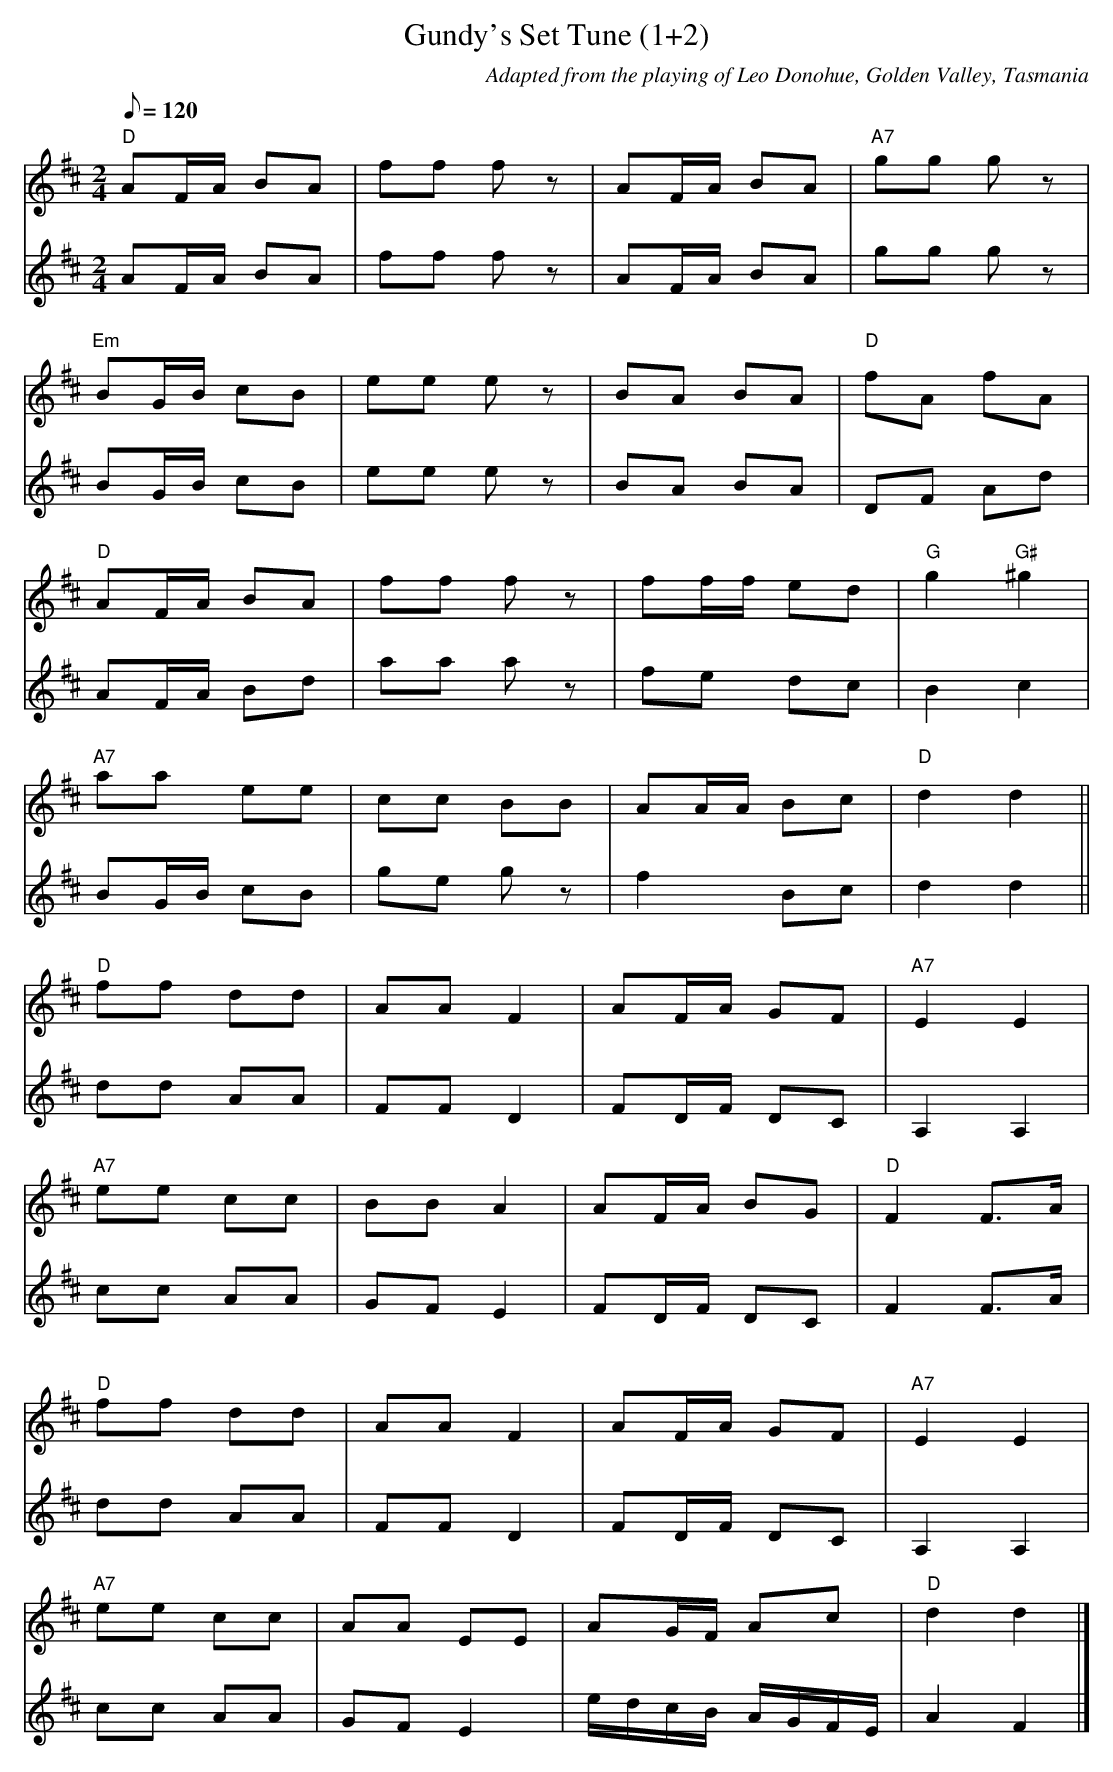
X:1
T:Gundy's Set Tune (1+2)
M:2/4
L:1/8
Q:120
C:Adapted from the playing of Leo Donohue, Golden Valley, Tasmania
K:D
V:1
"D" AF/2A/2 BA|ff fz|AF/2A/2 BA|"A7" gg gz|
"Em"BG/2B/2 cB|ee ez|BA BA|"D" fA fA|
"D"AF/2A/2 BA|ff fz|ff/2f/2 ed|"G" g2 "G#"^g2|
"A7" aa ee|cc BB|AA/2A/2 Bc|"D"d2 d2||
"D"ff dd|AAF2|AF/2A/2 GF|"A7" E2 E2|
"A7"ee cc|BBA2|AF/2A/2 BG|"D"F2F>A|
"D"ff dd|AAF2|AF/2A/2 GF|"A7" E2 E2|
"A7"ee cc|AA EE|AG/2F/2 Ac|"D" d2d2|]
V:2
AF/2A/2 BA|ff fz|AF/2A/2 BA| gg gz|
BG/2B/2 cB|ee ez|BA BA|DF Ad|
AF/2A/2 Bd|aa az|fe dc| B2 c2|
BG/2B/2 cB|ge gz|f2 Bc|d2 d2||
dd AA|FF D2|FD/2F/2 DC|A,2 A,2|
cc AA|GFE2|FD/2F/2 DC|F2F>A|
dd AA|FF D2|FD/2F/2 DC|A,2 A,2|
cc AA|GFE2|e/d/c/B/ A/G/F/E/|A2F2|]
